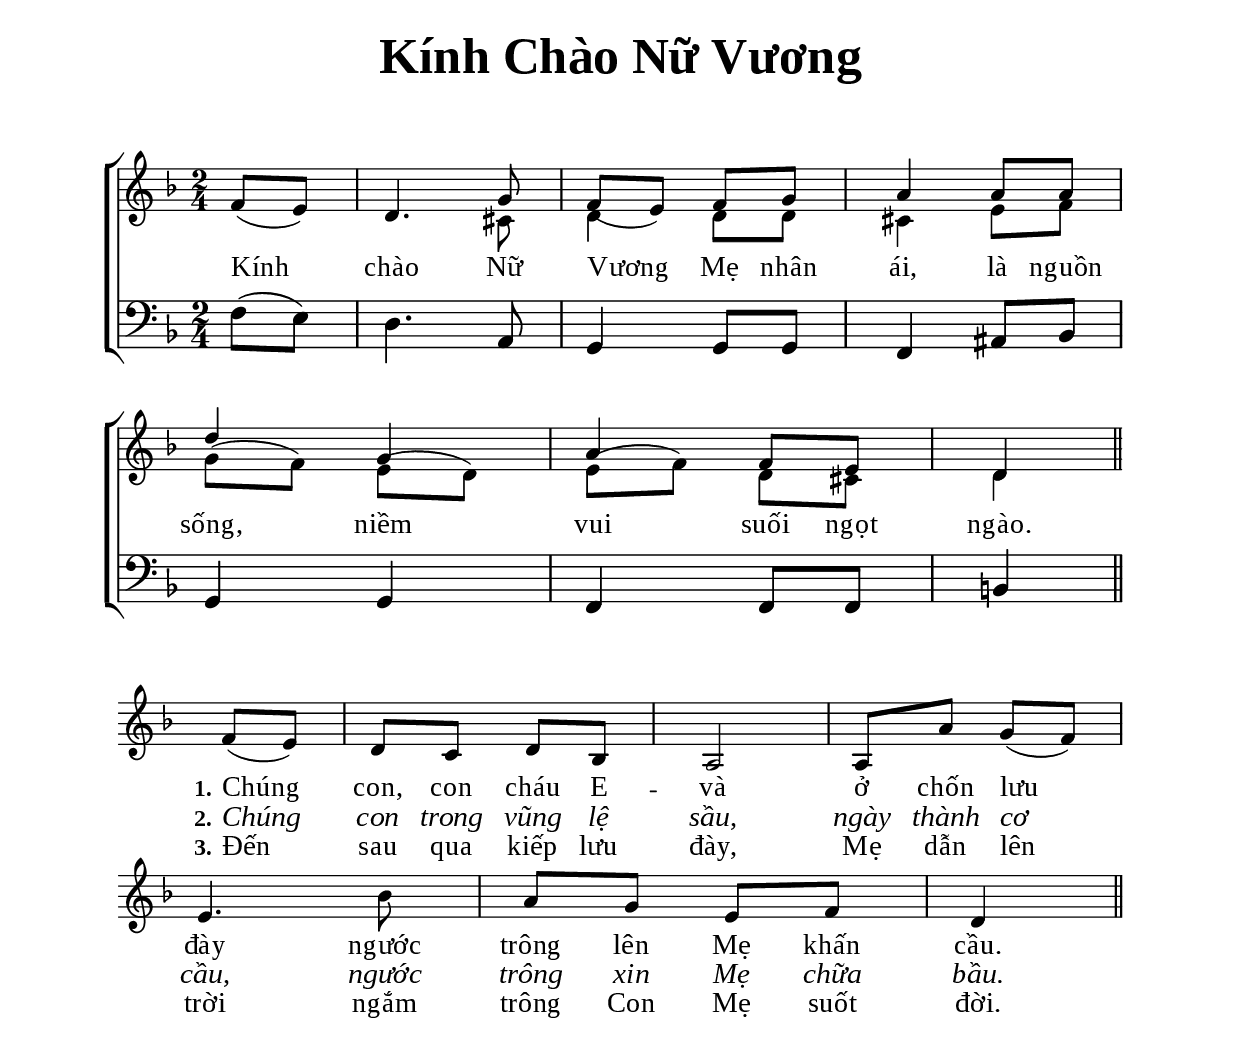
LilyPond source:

% Cài đặt chung
\version "2.22.1"
\include "english.ly"

\header {
  title = \markup { \fontsize #3 "Kính Chào Nữ Vương" }
  composer = " "
  arranger = " "
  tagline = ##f
}

\paper {
  #(set-paper-size "a4")
  top-margin = 15\mm
  bottom-margin = 15\mm
  left-margin = 20\mm
  right-margin = 20\mm
  indent = #0
  #(define fonts
    (make-pango-font-tree
      "Liberation Serif"
      "Liberation Serif"
      "Liberation Serif"
      (/ 20 20)))
  page-count = #1
}

% Nhạc điệp khúc
nhacDiepKhucSop = \relative c' {
  \partial 4 f8_( e) d4. g8 |
  f_( e) f g |
  a4 a8 a |
  d4 g, |
  a f8 e |
  d4 \bar "||"
}

nhacDiepKhucAlto = \relative c' {
  \skip 4
  \skip 4. cs8 |
  d4 d8 d |
  cs4 e8 f |
  g^( f) e^( d)
  e^( f) d cs |
  d4
}

nhacDiepKhucBas = \relative c {
  \partial 4 f8( e) |
  d4. a8 |
  g4 g8 g |
  f4 as8 bf |
  g4 g |
  f f8 f |
  b4
}

% Nhạc phiên khúc
nhacPhienKhuc = \relative c' {
  \partial 4 f8( e) |
  d c d bf |
  a2 |
  a8 a' g( f) |
  e4. bf'8 |
  a g e f |
  d4 \bar "||"
}

% Lời điệp khúc
loiDiepKhucSop = \lyricmode {
  Kính chào Nữ Vương Mẹ nhân ái,
  là nguồn sống, niềm vui suối ngọt ngào.
}

% Lời phiên khúc
loiPhienKhucMot = \lyricmode {
  \set stanza = #"1."
  Chúng con, con cháu E -- và
  ở chốn lưu đày ngước trông lên Mẹ khấn cầu.
}

loiPhienKhucHai = \lyricmode {
  \override Lyrics.LyricText.font-shape = #'italic
  \set stanza = #"2."
  Chúng con trong vũng lệ sầu,
  ngày thành cơ cầu,
  ngước trông xin Mẹ chữa bầu.
}

loiPhienKhucBa = \lyricmode {
  \set stanza = #"3."
  Đến sau qua kiếp lưu đày,
  Mẹ dẫn lên trời ngắm trông Con Mẹ suốt đời.
}

% Dàn trang
\score {
  \new ChoirStaff <<
    \new Staff \with {
        \consists "Merge_rests_engraver"
      }
      <<
        \clef "treble"
        \new Voice = beSop {
          \voiceOne \key f \major \time 2/4 \nhacDiepKhucSop
        }
        \new Voice = beAlto {
          %\override NoteHead.font-size = #-2
          \voiceTwo \key f \major \time 2/4 \nhacDiepKhucAlto
        }
        \new Lyrics \lyricsto beSop \loiDiepKhucSop
    >>
    \new Staff \with {
        \consists "Merge_rests_engraver"
        \magnifyStaff #(magstep +1)
      }
      <<
        \clef "bass"
        \new Voice = beBas {
          \key f \major \time 2/4 \nhacDiepKhucBas
        }
    >>
  >>
  \layout {
    \override Lyrics.LyricText.font-size = #+2.2
    \override Lyrics.LyricSpace.minimum-distance = #2.0
    \override Score.BarNumber.break-visibility = ##(#f #f #f)
    \override Score.SpacingSpanner.uniform-stretching = ##t
  }
}

\score {
  \new ChoirStaff <<
    \new Staff
      <<
      \new Voice = beSop {
        \key f \major \time 2/4 \nhacPhienKhuc
      }
    >>
    \new Lyrics \lyricsto beSop \loiPhienKhucMot
    \new Lyrics \lyricsto beSop \loiPhienKhucHai
    \new Lyrics \lyricsto beSop \loiPhienKhucBa
  >>
  \layout {
    \override Staff.TimeSignature.transparent = ##t
    \override Lyrics.LyricText.font-size = #+2.2
    \override Lyrics.LyricSpace.minimum-distance = #2.0
    \override Score.BarNumber.break-visibility = ##(#f #f #f)
    \override Score.SpacingSpanner.uniform-stretching = ##t
  } 
}
